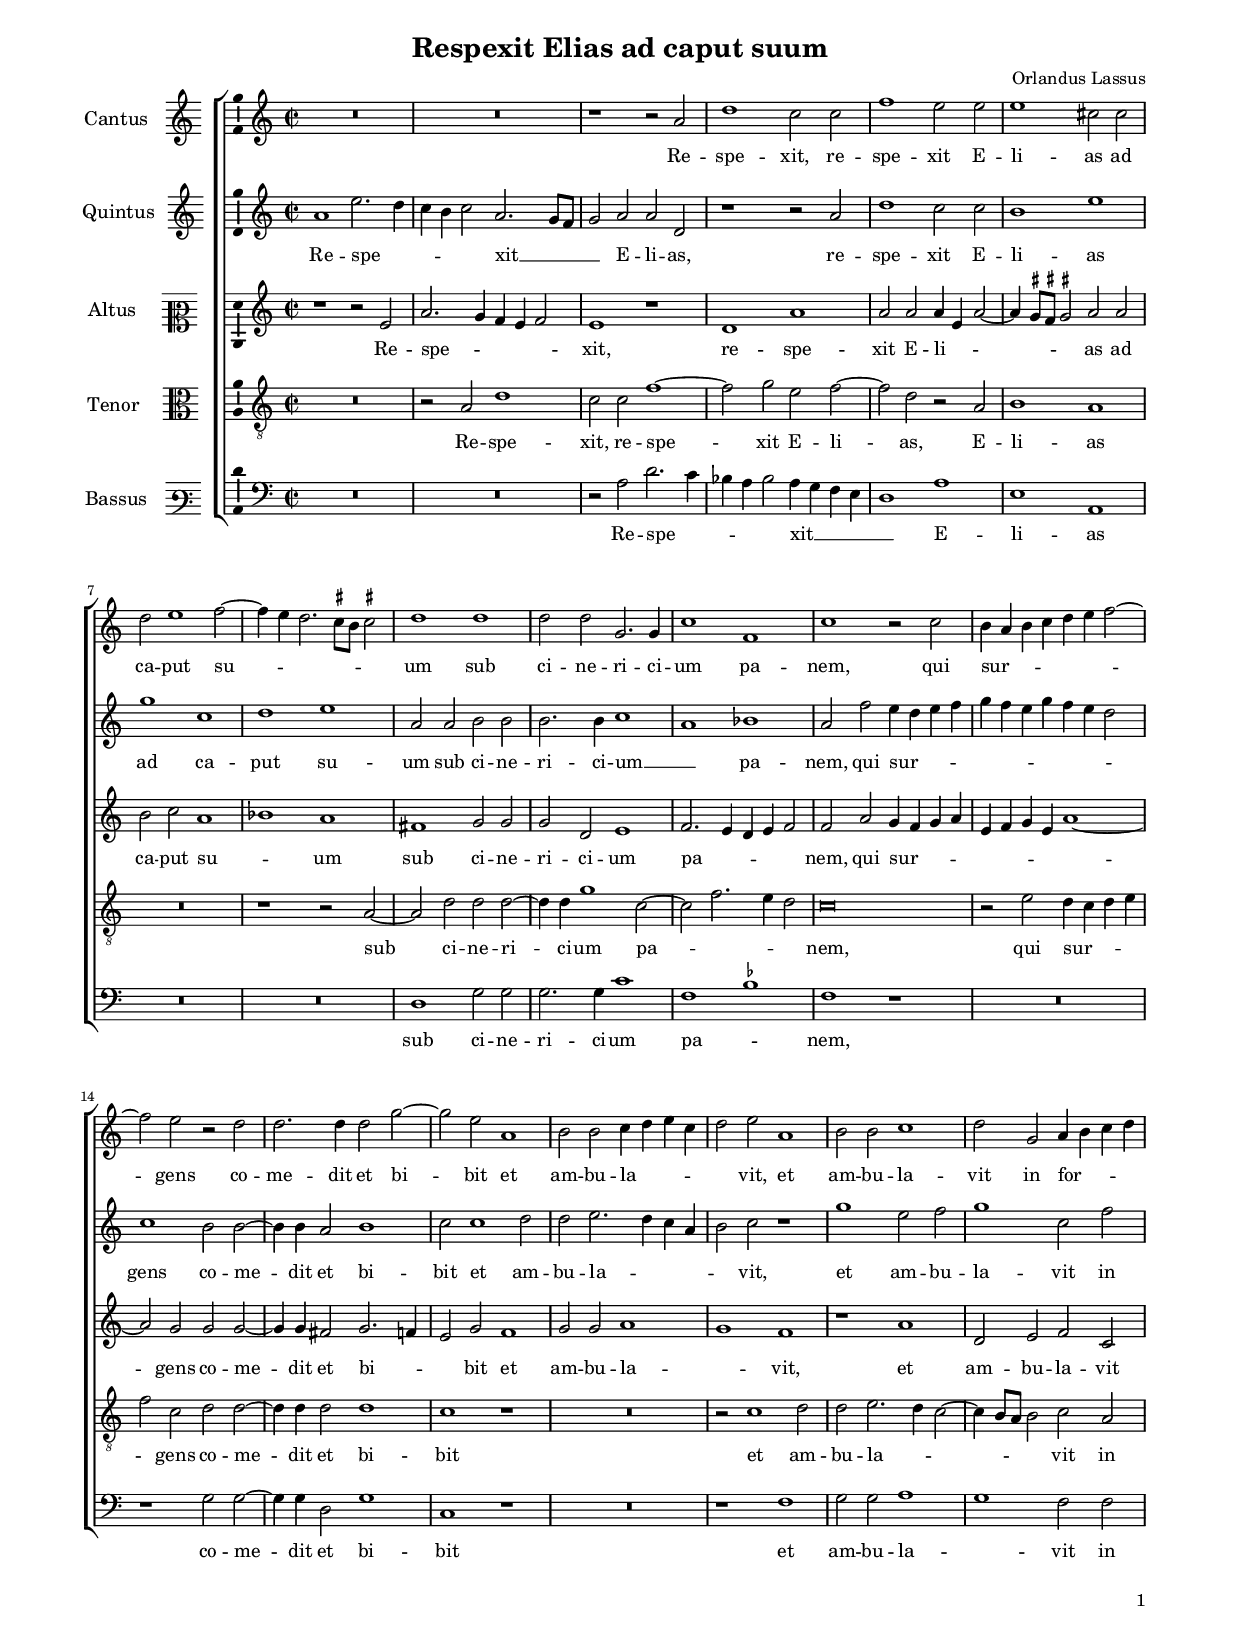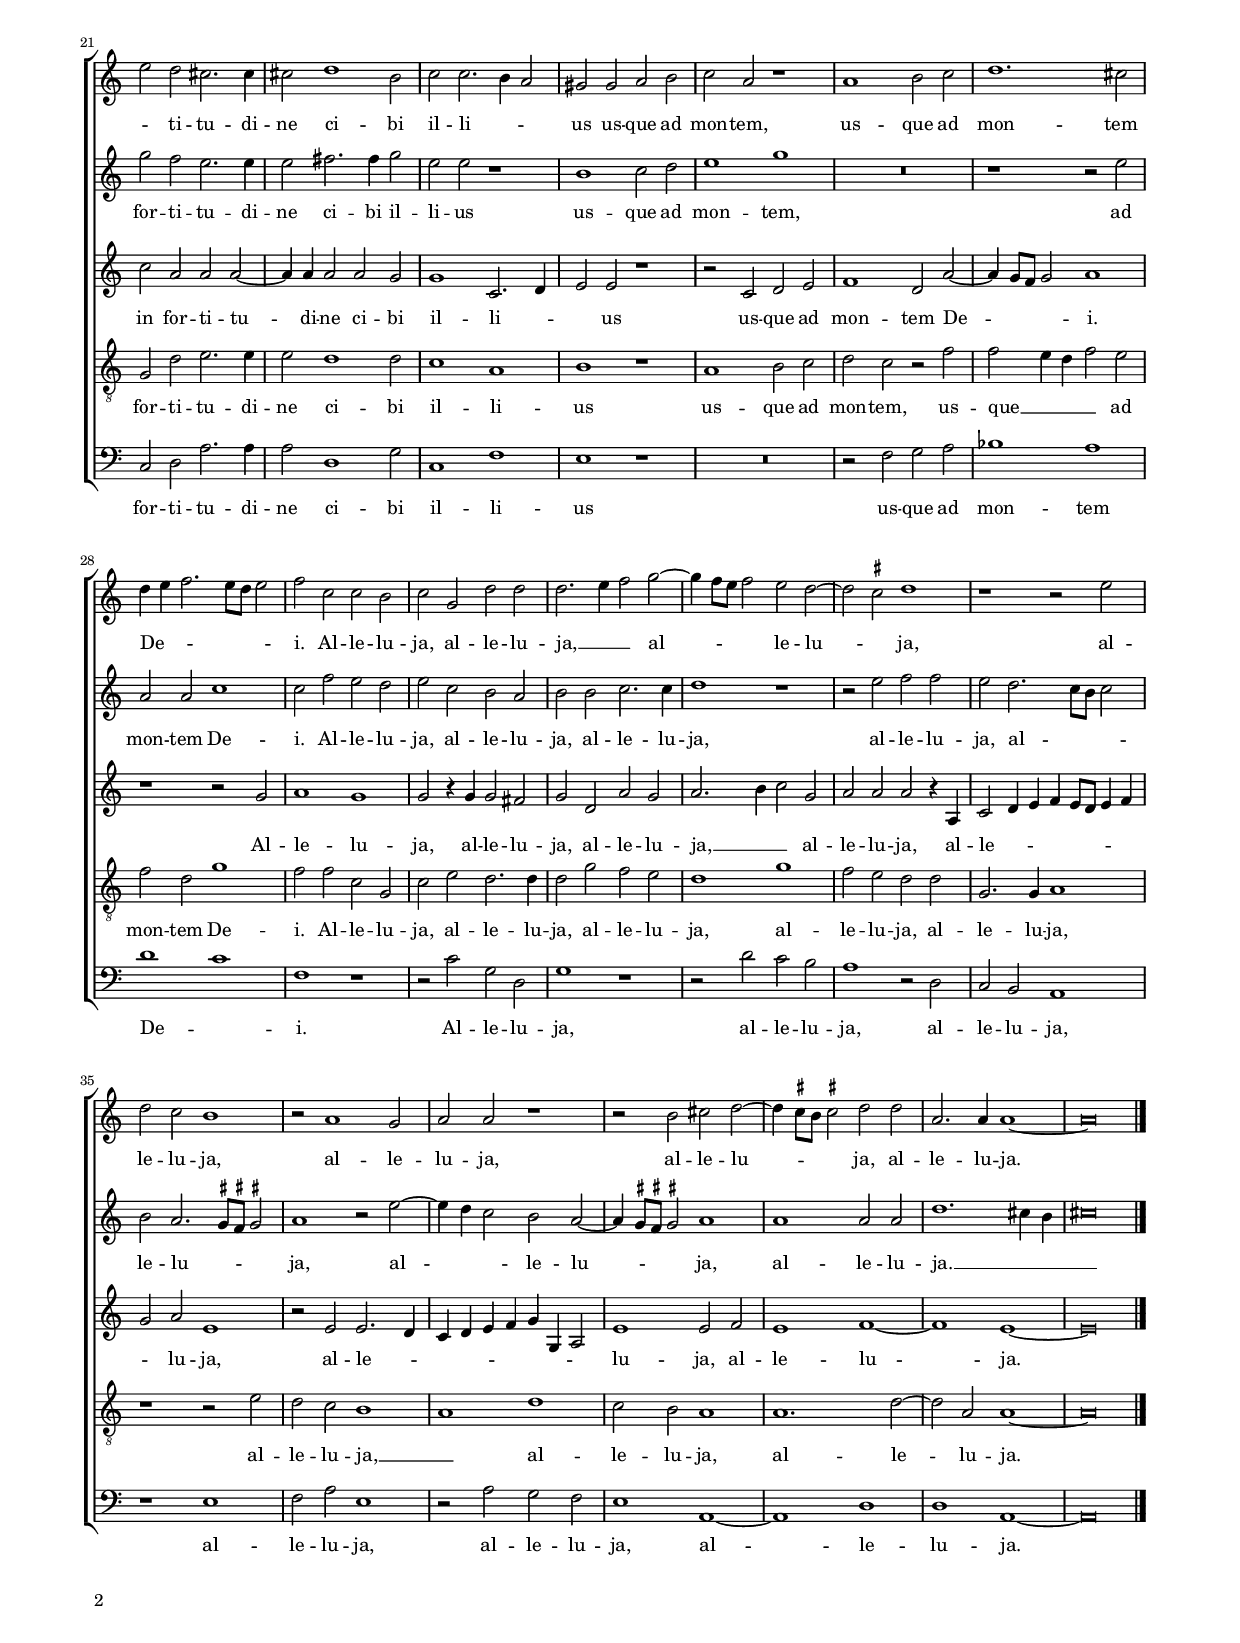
\header
{
  title="Respexit Elias ad caput suum"
  composer="Orlandus Lassus"
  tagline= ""
}

\version "2.22.1"
\include "deutsch.ly"
#(set-global-staff-size 15)
% #(set-default-paper-size "letter")
#(ly:set-option 'point-and-click #f)


\paper
	{
	top-margin = 1.8 \cm
	bottom-margin = 1.2 \cm
	left-margin = 1.6 \cm
	right-margin = 1.6 \cm
	ragged-bottom = ##f
	ragged-last-bottom = ##f
	print-page-number = ##f
	score-system-spacing = #'((basic-distance . 16) (minimum-distance . 14) (padding . 5) (strechability . 150))
	system-system-spacing = #'((basic-distance . 16) (minimum-distance . 14) (padding . 5) (strechability . 150))
    oddFooterMarkup=\markup   \fill-line { "" \fromproperty #'page:page-number-string }
    evenFooterMarkup=\markup  \fill-line { \fromproperty #'page:page-number-string "" }
    last-bottom-spacing = #'((basic-distance . 12) (minimum-distance . 7) (padding . 4))
    systems-per-page = 3
    page-count = 2
%	min-systems-per-page = 3
%	print-all-headers = ##t
%	print-first-page-number = ##t
%	first-page-number = 1
	}

	
global = {
	\key c \major
	\time 2/2 \set Score.measureLength = #(ly:make-moment 2/1)
    \set Score.tempoHideNote = ##t
    \tempo 2 = 90
	\skip 1*2*41 \bar "|."
	}

	ficta = { \once \set suggestAccidentals = ##t }

	forget = #(define-music-function (music) (ly:music?) #{
		\accidentalStyle forget
		$music
		\accidentalStyle default
		#})


incipitcantus = \markup { \score {
	{
	\set Staff.instrumentName = \markup { \fontsize #1 "Cantus" }
	\key c \major
	\clef violin
	s4 \bar ""
	}
	\layout  {
	raggedright = ##t
	indent = 1.6 \cm
	line-width = 2.2\cm
	\context { \Staff \remove Time_signature_engraver }
	\override Staff.Clef.Y-extent = #'(0 . 0)
	}} \hspace #1 }
      
      
incipitquintus = \markup { \score {
	{
	\set Staff.instrumentName = \markup { \fontsize #1 "Quintus" }
	\key c \major
	\clef violin
	s4 \bar ""
	}
	\layout  {
	raggedright = ##t
	indent = 1.6 \cm
	line-width = 2.2\cm
	\context { \Staff \remove Time_signature_engraver }
	\override Staff.Clef.Y-extent = #'(0 . 0)
	}} \hspace #1 }

      
incipitaltus = \markup { \score {
	{
	\set Staff.instrumentName = \markup { \fontsize #1 "Altus" }
	\key c \major
	\clef mezzosoprano
	s4 \bar ""
	}
	\layout  {
	raggedright = ##t
	indent = 1.6 \cm
	line-width = 2.2\cm
	\context { \Staff \remove Time_signature_engraver }
	\override Staff.Clef.Y-extent = #'(0 . 0)
	}} \hspace #1 }


incipittenor = \markup { \score {
	{
	\set Staff.instrumentName = \markup { \fontsize #1 "Tenor" }
	\key c \major
	\clef alto
	s4 \bar ""
	}
	\layout  {
	raggedright = ##t
	indent = 1.6 \cm
	line-width = 2.2\cm
	\context { \Staff \remove Time_signature_engraver }
	\override Staff.Clef.Y-extent = #'(0 . 0)
	}} \hspace #1 }
      
      
incipitbassus = \markup { \score {
	{
	\set Staff.instrumentName = \markup { \fontsize #1 "Bassus" }
	\key c \major
	\clef varbaritone
	s4 \bar ""
	}
	\layout  {
	raggedright = ##t
	indent = 1.6 \cm
	line-width = 2.2\cm
	\context { \Staff \remove Time_signature_engraver }
	\override Staff.Clef.Y-extent = #'(0 . 0)
	}} \hspace #1 }


cantus =  \relative c''
	{
	R\breve
	R\breve
	r1 r2 a
	d1 c2 c
%5
	f1 e2 e |
	e1 cis2 cis
	d2 e1 f2~
	f4 e d2. \ficta cis8 h \ficta cis!2
	d1 d
%10
	d2 d g,2. g4 |
	c1 f,
	c'1 r2 c
	h4 a h c d e f2~
	f2 e r d
%15
	d2. d4 d2 g~ |
	g2 e a,1
	h2 h c4 d e c
	d2 e a,1
	h2 h c1
%20
	d2 g, a4 h c d |
	e2 d cis2. cis4
	cis2 d1 h2
	c2 c2. h4 a2
	gis2 gis a h
%25
	c2 a r1 |
	a1 h2 c
	d1. cis2
	d4 e f2. e8 d e2
	f2 c c h
%30
	c2 g d' d |
	d2. e4 f2 g~
	g4 f8 e f2 e d~
	d2 \ficta cis d1
	r1 r2 e
%35
	d2 c h1 |
	r2 a1 g2
	a2 a r1
	r2 h cis d~
	d4 \ficta cis8 h \ficta cis!2 d d
%40
	a2. a4 a1~ |
	a\breve |
	}


quintus =  \relative c''
	{
	a1 e'2. d4
	c4 h c2 a2. g8 f
	g2 a a d,
	r1 r2 a'
%5
	d1 c2 c |
	h1 e
	g1 c,
	d1 e
	a,2 a h h
%10
	h2. h4 c1 |
	a1 b
	a2 f' e4 d e f
	g4 f e g f e d2
	c1 h2 h~
%15
	h4 h a2 h1 |
	c2 c1 d2
	d2 e2. d4 c a
	h2 c r1
	g'1 e2 f
%20
	g1 c,2 f |
	g2 f e2. e4
	e2 fis2. fis4 g2
	e2 e r1
	h1 c2 d
%25
	e1 g |
	R\breve
	r1 r2 e
	a,2 a c1
	c2 f e d
%30
	e2 c h a |
	h2 h c2. c4
	d1 r
	r2 e f f
	e2 d2. c8 h c2
%35
	h2 a2. \ficta gis8 \ficta fis \ficta gis!2 |
	a1 r2 e'~
	e4 d c2 h a~
	a4 \ficta gis8 \ficta fis \ficta gis!2 a1
	a1 a2 a
%40
	d1. cis4 h |
	cis\breve |
	}


altus =  \relative c'
	{
	r1 r2 e
	a2. g4 f e f2
	e1 r
	d1 a'
%5
	a2 a a4 e a2~ |
	a4 \ficta gis8 \ficta fis \ficta gis!2 a a
	h2 c a1
	b1 a
	fis1 g2 g
%10
	g2 d e1 |
	f2. e4 d e f2
	f2 a g4 f g a
	e4 f g e a1~
	a2 g g g~
%15
	g4 g fis2 g2. f4 |
	e2 g f1
	g2 g a1
	g1 f
	r1 a
%20
	d,2 e f c |
	c'2 a a a~
	a4 a a2 a g
	g1 c,2. d4
	e2 e r1
%25
	r2 c d e |
	f1 d2 a'~
	a4 g8 f g2 a1
	r1 r2 g
	a1 g
%30
	g2 r4 g g2 fis |
	g2 d a' g
	a2. h4 c2 g
	a2 a a r4 a,
	c2 d4 e f e8 d e4 f
%35
	g2 a e1 |
	r2 e e2. d4
	c4 d e f g g, a2
	e'1 e2 f
	e1 f~
%40
	f1 e~ |
	e\breve |
	}


tenor  =  \relative c'
	{
	R\breve
	r2 a d1
	c2 c f1~
	f2 g e f~
%5
	f2 d r a |
	h1 a
	R\breve
	r1 r2 a~
	a2 d d d~
%10
	d4 d g1 c,2~ |
	c2 f2. e4 d2
	c\breve
	r2 e d4 c d e
	f2 c d d~
%15
	d4 d d2 d1 |
	c1 r
	R\breve
	r2 c1 d2
	d2 e2. d4 c2~
%20
	c4 h8 a h2 c a |
	g2 d' e2. e4
	e2 d1 d2
	c1 a
	h1 r
%25
	a1 h2 c |
	d2 c r f
	f2 e4 d f2 e
	f2 d g1
	f2 f c g
%30
	c2 e d2. d4 |
	d2 g f e
	d1 g
	f2 e d d
	g,2. g4 a1
%35
	r1 r2 e' |
	d2 c h1
	a1 d
	c2 h a1
	a1. d2~
%40
	d2 a a1~
	a\breve |
	}


bassus  =  \relative c
	{
	R\breve
	R\breve
	r2 a' d2. c4
	b4 a b2 a4 g f e
%5
	d1 a' |
	e1 a,
	R\breve
	R\breve
	d1 g2 g
%10
	g2. g4 c1 |
	f,1 \ficta b
	f1 r
	R\breve
	r1 g2 g~
%15
	g4 g d2 g1 |
	c,1 r
	R\breve
	r1 f
	g2 g a1
%20
	g1 f2 f |
	c2 d a'2. a4
	a2 d,1 g2
	c,1 f
	e1 r
%25
	R\breve |
	r2 f g a
	b1 a
	d1 c
	f,1 r
%30
	r2 c' g d |
	g1 r
	r2 d' c h
	a1 r2 d,
	c2 h a1
%35
	r1 e' |
	f2 a e1
	r2 a g f
	e1 a,~
	a1 d
%40
	d1 a~ |
	a\breve |
	}


lyricscantus = \lyricmode {
	Re -- spe -- xit,
	re -- spe -- xit E -- li -- as ad ca -- put su -- _ _ _ _ _ um
	sub ci -- ne -- ri -- ci -- um pa -- nem,
	qui sur -- _ _ _ _ _ _ gens co -- me -- dit et bi -- bit
	et am -- bu -- la -- _ _ _ _ vit,
	et am -- bu -- la -- vit in for -- _ _ _ _ ti -- tu -- di -- ne ci -- bi il -- li -- _ _ us
	us -- que ad mon -- tem,
	us -- que ad mon -- tem De -- _ _ _ _ _ i.
	Al -- le -- lu -- ja,
	al -- le -- lu -- ja, __ _ _
	al -- _ _ _ le -- lu -- _ ja,
	al -- le -- lu -- ja,
	al -- le -- lu -- ja,
	al -- le -- lu -- _ _ _ ja,
	al -- le -- lu -- ja.
	}


lyricsquintus = \lyricmode {
	Re -- spe -- _ _ _ _ xit __ _ _ _ E -- li -- as,
	re -- spe -- xit E -- li -- as ad ca -- put su -- um
	sub ci -- ne -- ri -- ci -- um __ _ pa -- nem,
	qui sur -- _ _ _ _ _ _ _ _ _ _ gens co -- me -- dit et bi -- bit
	et am -- bu -- la -- _ _ _ _ vit,
	et am -- bu -- la -- vit in for -- ti -- tu -- di -- ne ci -- bi il -- li -- us
	us -- que ad mon -- tem,
	ad mon -- tem De -- i.
	Al -- le -- lu -- ja,
	al -- le -- lu -- ja,
	al -- le -- lu -- ja,
	al -- le -- lu -- ja,
	al -- _ _ _ le -- lu -- _ _ _ ja,
	al -- _ _ le -- lu -- _ _ _ ja,
	al -- le -- lu -- ja. __ _ _ _
	}


lyricsaltus = \lyricmode {
	Re -- spe -- _ _ _ _ xit,
	re -- spe -- xit E -- li -- _ _ _ _ _ as ad ca -- put su -- _ um
	sub ci -- ne -- ri -- ci -- um pa -- _ _ _ _ nem,
	qui sur -- _ _ _ _ _ _ _ _ gens co -- me -- dit et bi -- _ _ bit
	et am -- bu -- la -- _ vit,
	et am -- bu -- la -- vit in for -- ti -- tu -- di -- ne ci -- bi il -- li -- _ _ us
	us -- que ad mon -- tem De -- _ _ _ i.
	Al -- le -- lu -- ja,
	al -- le -- lu -- ja,
	al -- le -- lu -- ja, __ _ _
	al -- le -- lu -- ja,
	al -- le -- _ _ _ _ _ _ _ _ lu -- ja,
	al -- le -- _ _ _ _ _ _ _ _ lu -- ja,
	al -- le -- lu -- ja.
	}


lyricstenor = \lyricmode {
	Re -- spe -- xit,
	re -- spe -- xit E -- li -- as,
	E -- li -- as
	sub ci -- ne -- ri -- ci -- um pa -- _ _ _ nem,
	qui sur -- _ _ _ _ gens co -- me -- dit et bi -- bit
	et am -- bu -- la -- _ _ _ _ _ vit in for -- ti -- tu -- di -- ne ci -- bi il -- li -- us
	us -- que ad mon -- tem,
	us -- que __ _ _ _ ad mon -- tem De -- i.
	Al -- le -- lu -- ja,
	al -- le -- lu -- ja,
	al -- le -- lu -- ja,
	al -- le -- lu -- ja,
	al -- le -- lu -- ja,
	al -- le -- lu -- ja, __ _
	al -- le -- lu -- ja,
	al -- le -- lu -- ja.
	}


lyricsbassus = \lyricmode {
	Re -- spe -- _ _ _ _ xit __ _ _ _ _ E -- li -- as
	sub ci -- ne -- ri -- ci -- um pa -- _ nem,
	co -- me -- dit et bi -- bit
	et am -- bu -- la -- _ vit in for -- ti -- tu -- di -- ne ci -- bi il -- li -- us
	us -- que ad mon -- tem De -- _ i.
	Al -- le -- lu -- ja,
	al -- le -- lu -- ja,
	al -- le -- lu -- ja,
	al -- le -- lu -- ja,
	al -- le -- lu -- ja,
	al -- le -- lu -- ja.
	}


\score
{  
    \transpose c c {
	\new ChoirStaff \with { \override StaffGrouper.staff-staff-spacing.basic-distance = #12 }
	<<

	\new Staff << \global
	\new Voice="v1" {
		\set Staff.instrumentName=\incipitcantus
%		\set Staff.instrumentName= "S"
		\set Staff.midiInstrument = "reed organ"
		\clef violin
		\cantus }
	\new Lyrics \lyricsto "v1" {\lyricscantus }
	>>


	\new Staff << \global
	\new Voice="v5" {
		\set Staff.instrumentName=\incipitquintus
%		\set Staff.instrumentName= "Q"
		\set Staff.midiInstrument = "reed organ"
		\clef violin
		\quintus}
	\new Lyrics \lyricsto "v5" {\lyricsquintus }
	>>


	\new Staff << \global
	\new Voice="v2" {
		\set Staff.instrumentName=\incipitaltus
%		\set Staff.instrumentName= "A"
		\set Staff.midiInstrument = "reed organ"
		\clef violin 
		\altus}
	\new Lyrics \lyricsto "v2" {\lyricsaltus }
	>>


	\new Staff << \global
	\new Voice="v3" {
		\set Staff.instrumentName=\incipittenor
%		\set Staff.instrumentName= "T"
		\set Staff.midiInstrument = "reed organ"
		\clef "G_8"
		\tenor }
	\new Lyrics \lyricsto "v3" {\lyricstenor }
	>>


	\new Staff << \global
	\new Voice="v4" {
		\set Staff.instrumentName=\incipitbassus
%		\set Staff.instrumentName= "B"
		\set Staff.midiInstrument = "reed organ"
		\clef bass 
		\bassus }
	\new Lyrics \lyricsto "v4" {\lyricsbassus}
	>>

	>>
	} % transpose

	\layout
	{
	indent = 2.2\cm
	\context { \Lyrics \override VerticalAxisGroup.nonstaff-relatedstaff-spacing.padding = #1.5 }
%	\context { \Lyrics \override LyricText.font-size = #1 }
	\context { \Staff \override TimeSignature.break-visibility = #end-of-line-invisible }
    \context { \Staff \consists "Ambitus_engraver" }
	\context { \Score \override BarNumber.padding = #2 }
	\context { \Voice \override NoteHead.style = #'baroque }
	}

\midi
	{
	}

}


% EOF
